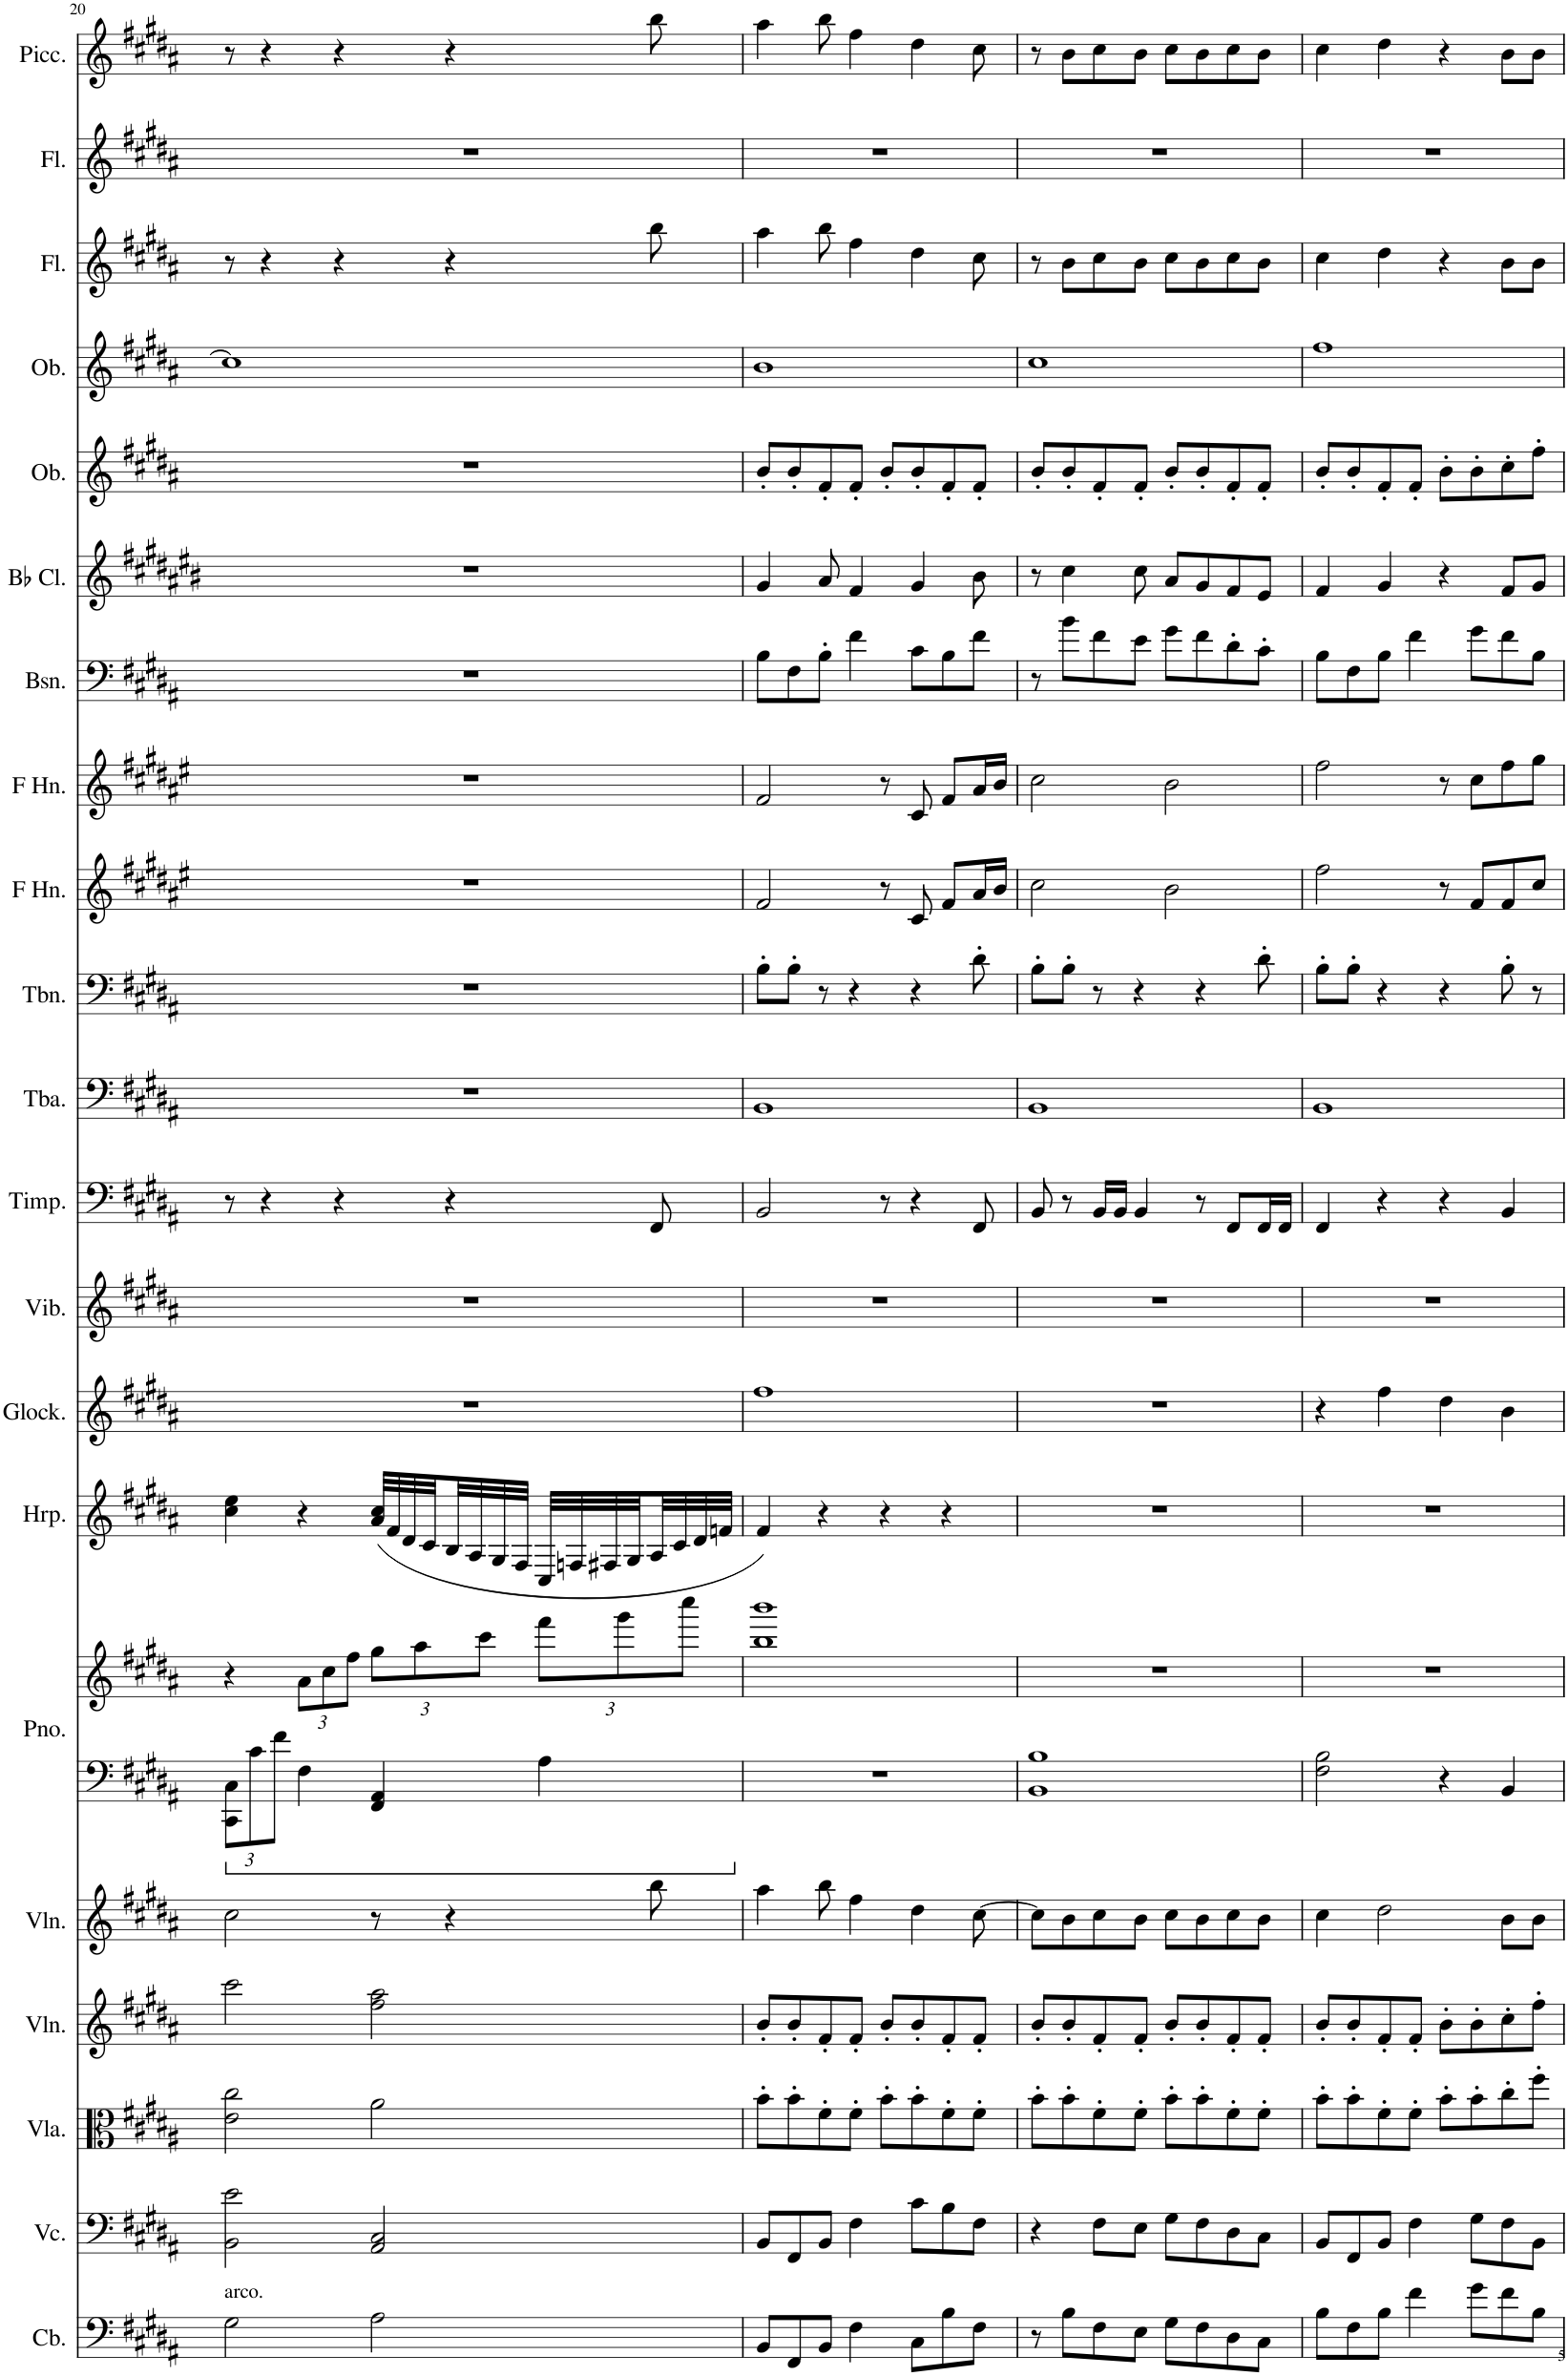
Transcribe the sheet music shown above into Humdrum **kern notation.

**kern	**kern	**kern	**kern	**kern	**kern	**kern	**kern	**kern	**kern	**kern	**kern	**kern	**kern	**kern	**kern	**kern	**kern	**kern	**kern	**kern	**kern
*part21	*part20	*part19	*part18	*part17	*part16	*part16	*part15	*part14	*part13	*part12	*part11	*part10	*part9	*part8	*part7	*part6	*part5	*part4	*part3	*part2	*part1
*staff22	*staff21	*staff20	*staff19	*staff18	*staff17	*staff16	*staff15	*staff14	*staff13	*staff12	*staff11	*staff10	*staff9	*staff8	*staff7	*staff6	*staff5	*staff4	*staff3	*staff2	*staff1
*I"Contrabass	*I"Violoncello	*I"Viola	*I"Violin	*I"Violin	*I"Piano	*	*I"Harp	*I"Glockenspiel	*I"Vibraphone	*I"Timpani	*I"Tuba	*I"Trombone	*I"Horn in F	*I"Horn in F	*I"Bassoon	*I"Bb Clarinet	*I"Oboe	*I"Oboe	*I"Flute	*I"Flute	*I"Piccolo
*I'Cb.	*I'Vc.	*I'Vla.	*I'Vln.	*I'Vln.	*I'Pno.	*	*I'Hrp.	*I'Glock.	*I'Vib.	*I'Timp.	*I'Tba.	*I'Tbn.	*	*	*I'Bsn.	*I'Bb Cl.	*I'Ob.	*I'Ob.	*I'Fl.	*I'Fl.	*I'Picc.
!!LO:PB:g=z
*clefF4	*clefF4	*clefC3	*clefG2	*clefG2	*clefF4	*clefG2	*clefG2	*clefG2	*clefG2	*clefF4	*clefF4	*clefF4	*clefG2	*clefG2	*clefF4	*clefG2	*clefG2	*clefG2	*clefG2	*clefG2	*clefG2
*Trd7c12	*	*	*	*	*	*	*	*Trd-14c-24	*	*	*	*	*Trd4c7	*Trd4c7	*	*Trd1c2	*	*	*	*	*Trd-7c-12
*k[f#c#g#d#a#]	*k[f#c#g#d#a#]	*k[f#c#g#d#a#]	*k[f#c#g#d#a#]	*k[f#c#g#d#a#]	*k[f#c#g#d#a#]	*k[f#c#g#d#a#]	*k[f#c#g#d#a#]	*k[f#c#g#d#a#]	*k[f#c#g#d#a#]	*k[f#c#g#d#a#]	*k[f#c#g#d#a#]	*k[f#c#g#d#a#]	*k[f#c#g#d#a#e#]	*k[f#c#g#d#a#e#]	*k[f#c#g#d#a#]	*k[f#c#g#d#a#e#b#]	*k[f#c#g#d#a#]	*k[f#c#g#d#a#]	*k[f#c#g#d#a#]	*k[f#c#g#d#a#]	*k[f#c#g#d#a#]
*M4/4	*M4/4	*M4/4	*M4/4	*M4/4	*M4/4	*M4/4	*M4/4	*M4/4	*M4/4	*M4/4	*M4/4	*M4/4	*M4/4	*M4/4	*M4/4	*M4/4	*M4/4	*M4/4	*M4/4	*M4/4	*M4/4
*	*	*	*	*	*Xbrackettup	*	*	*	*	*	*	*	*	*	*	*	*	*	*	*	*
=20	=20	=20	=20	=20	=20	=20	=20	=20	=20	=20	=20	=20	=20	=20	=20	=20	=20	=20	=20	=20	=20
!LO:TX:a:t=arco.	!	!	!	!	!	!	!	!	!	!	!	!	!	!	!	!	!	!	!	!	!
2G#\	2BB\ 2e\	2e\ 2cc#\	2ccc#\	2cc#\	12CC#\ 12C#\L	4r	4cc#\ 4ee\	1r	1r	8r	1r	1r	1r	1r	1r	1r	1r	1cc#]	8r	1r	8r
.	.	.	.	.	12c#\	.	.	.	.	.	.	.	.	.	.	.	.	.	.	.	.
.	.	.	.	.	.	.	.	.	.	4r	.	.	.	.	.	.	.	.	4r	.	4r
.	.	.	.	.	12f#\J	.	.	.	.	.	.	.	.	.	.	.	.	.	.	.	.
*	*	*	*	*	*	*Xbrackettup	*	*	*	*	*	*	*	*	*	*	*	*	*	*	*
.	.	.	.	.	4F#\	12a#\L	4r	.	.	.	.	.	.	.	.	.	.	.	.	.	.
.	.	.	.	.	.	12cc#\	.	.	.	.	.	.	.	.	.	.	.	.	.	.	.
.	.	.	.	.	.	.	.	.	.	4r	.	.	.	.	.	.	.	.	4r	.	4r
.	.	.	.	.	.	12ff#\J	.	.	.	.	.	.	.	.	.	.	.	.	.	.	.
2A#\	2AA#/ 2C#/	2a#\	2ff#\ 2aa#\	8r	4FF#/ 4AA#/	12gg#\L	(32a#/ 32cc#/LLL	.	.	.	.	.	.	.	.	.	.	.	.	.	.
.	.	.	.	.	.	.	32f#/	.	.	.	.	.	.	.	.	.	.	.	.	.	.
.	.	.	.	.	.	.	32d#/	.	.	.	.	.	.	.	.	.	.	.	.	.	.
.	.	.	.	.	.	12aa#\	.	.	.	.	.	.	.	.	.	.	.	.	.	.	.
.	.	.	.	.	.	.	32c#/	.	.	.	.	.	.	.	.	.	.	.	.	.	.
.	.	.	.	4r	.	.	32B/	.	.	4r	.	.	.	.	.	.	.	.	4r	.	4r
.	.	.	.	.	.	.	32A#/	.	.	.	.	.	.	.	.	.	.	.	.	.	.
.	.	.	.	.	.	12ccc#\J	.	.	.	.	.	.	.	.	.	.	.	.	.	.	.
.	.	.	.	.	.	.	32G#/	.	.	.	.	.	.	.	.	.	.	.	.	.	.
.	.	.	.	.	.	.	32F#/JJJ	.	.	.	.	.	.	.	.	.	.	.	.	.	.
.	.	.	.	.	4A#\	12fff#\L	32C#/LLL	.	.	.	.	.	.	.	.	.	.	.	.	.	.
.	.	.	.	.	.	.	32Fn/	.	.	.	.	.	.	.	.	.	.	.	.	.	.
.	.	.	.	.	.	.	32F#X/	.	.	.	.	.	.	.	.	.	.	.	.	.	.
.	.	.	.	.	.	12ggg#\	.	.	.	.	.	.	.	.	.	.	.	.	.	.	.
.	.	.	.	.	.	.	32G#/	.	.	.	.	.	.	.	.	.	.	.	.	.	.
.	.	.	.	8bb\	.	.	32A#/	.	.	8FF#/	.	.	.	.	.	.	.	.	8bb\	.	8bb\
.	.	.	.	.	.	.	32c#/	.	.	.	.	.	.	.	.	.	.	.	.	.	.
.	.	.	.	.	.	12cccc#\J	.	.	.	.	.	.	.	.	.	.	.	.	.	.	.
.	.	.	.	.	.	.	32d#/	.	.	.	.	.	.	.	.	.	.	.	.	.	.
.	.	.	.	.	.	.	32fn/JJJ	.	.	.	.	.	.	.	.	.	.	.	.	.	.
=21	=21	=21	=21	=21	=21	=21	=21	=21	=21	=21	=21	=21	=21	=21	=21	=21	=21	=21	=21	=21	=21
8BB/L	8BB/L	8b'\L	8b'/L	4aa#\	1r	1bb 1bbb	4f#/)	1ff#	1r	2BB/	1BB	8B'\L	2f#/	2f#/	8B\L	4g#/	8b'/L	1b	4aa#\	1r	4aa#\
8FF#/	8FF#/	8b'\	8b'/	.	.	.	.	.	.	.	.	8B'\J	.	.	8F#\	.	8b'/	.	.	.	.
8BB/J	8BB/J	8f#'\	8f#'/	8bb\	.	.	4r	.	.	.	.	8r	.	.	8B'\J	8a#/	8f#'/	.	8bb\	.	8bb\
4F#\	4F#\	8f#'\J	8f#'/J	4ff#\	.	.	.	.	.	.	.	4r	.	.	4f#\	4f#/	8f#'/J	.	4ff#\	.	4ff#\
.	.	8b'\L	8b'/L	.	.	.	4r	.	.	8r	.	.	8r	8r	.	.	8b'/L	.	.	.	.
8C#\L	8c#\L	8b'\	8b'/	4dd#\	.	.	.	.	.	4r	.	4r	8c#/	8c#/	8c#\L	4g#/	8b'/	.	4dd#\	.	4dd#\
8B\	8B\	8f#'\	8f#'/	.	.	.	4r	.	.	.	.	.	8f#/L	8f#/L	8B\	.	8f#'/	.	.	.	.
8F#\J	8F#\J	8f#'\J	8f#'/J	[8cc#\	.	.	.	.	.	8FF#/	.	8d#'\	16a#/L	16a#/L	8f#\J	8b#\	8f#'/J	.	8cc#\	.	8cc#\
.	.	.	.	.	.	.	.	.	.	.	.	.	16b/JJ	16b/JJ	.	.	.	.	.	.	.
=22	=22	=22	=22	=22	=22	=22	=22	=22	=22	=22	=22	=22	=22	=22	=22	=22	=22	=22	=22	=22	=22
8r	4r	8b'\L	8b'/L	8cc#\L]	1BB 1B	1r	1r	1r	1r	8BB/	1BB	8B'\L	2cc#\	2cc#\	8r	8r	8b'/L	1cc#	8r	1r	8r
8B\L	.	8b'\	8b'/	8b\	.	.	.	.	.	8r	.	8B'\J	.	.	8b\L	4cc#\	8b'/	.	8b\L	.	8b\L
8F#\	8F#\L	8f#'\	8f#'/	8cc#\	.	.	.	.	.	16BB/LL	.	8r	.	.	8f#\	.	8f#'/	.	8cc#\	.	8cc#\
.	.	.	.	.	.	.	.	.	.	16BB/JJ	.	.	.	.	.	.	.	.	.	.	.
8E\J	8E\J	8f#'\J	8f#'/J	8b\J	.	.	.	.	.	4BB/	.	4r	.	.	8e\J	8cc#\	8f#'/J	.	8b\J	.	8b\J
8G#\L	8G#\L	8b'\L	8b'/L	8cc#\L	.	.	.	.	.	.	.	.	2b\	2b\	8g#\L	8a#/L	8b'/L	.	8cc#\L	.	8cc#\L
8F#\	8F#\	8b'\	8b'/	8b\	.	.	.	.	.	8r	.	4r	.	.	8f#\	8g#/	8b'/	.	8b\	.	8b\
8D#\	8D#\	8f#'\	8f#'/	8cc#\	.	.	.	.	.	8FF#/L	.	.	.	.	8d#'\	8f#/	8f#'/	.	8cc#\	.	8cc#\
8C#\J	8C#\J	8f#'\J	8f#'/J	8b\J	.	.	.	.	.	16FF#/L	.	8d#'\	.	.	8c#'\J	8e#/J	8f#'/J	.	8b\J	.	8b\J
.	.	.	.	.	.	.	.	.	.	16FF#/JJ	.	.	.	.	.	.	.	.	.	.	.
=23	=23	=23	=23	=23	=23	=23	=23	=23	=23	=23	=23	=23	=23	=23	=23	=23	=23	=23	=23	=23	=23
8B\L	8BB/L	8b'\L	8b'/L	4cc#\	2F#\ 2B\	1r	1r	4r	1r	4FF#/	1BB	8B'\L	2ff#\	2ff#\	8B\L	4f#/	8b'/L	1ff#	4cc#\	1r	4cc#\
8F#\	8FF#/	8b'\	8b'/	.	.	.	.	.	.	.	.	8B'\J	.	.	8F#\	.	8b'/	.	.	.	.
8B\J	8BB/J	8f#'\	8f#'/	2dd#\	.	.	.	4ff#\	.	4r	.	4r	.	.	8B\J	4g#/	8f#'/	.	4dd#\	.	4dd#\
4f#\	4F#\	8f#'\J	8f#'/J	.	.	.	.	.	.	.	.	.	.	.	4f#\	.	8f#'/J	.	.	.	.
.	.	8b'\L	8b'\L	.	4r	.	.	4dd#\	.	4r	.	4r	8r	8r	.	4r	8b'\L	.	4r	.	4r
8g#\L	8G#\L	8b'\	8b'\	.	.	.	.	.	.	.	.	.	8f#/L	8cc#\L	8g#\L	.	8b'\	.	.	.	.
8f#\	8F#\	8cc#'\	8cc#'\	8b\L	4BB/	.	.	4b\	.	4BB/	.	8B'\	8f#/	8ff#\	8f#\	8f#/L	8cc#'\	.	8b\L	.	8b\L
8B\J	8BB\J	8ff#'\J	8ff#'\J	8b\J	.	.	.	.	.	.	.	8r	8cc#/J	8gg#\J	8B\J	8g#/J	8ff#'\J	.	8b\J	.	8b\J
=	=	=	=	=	=	=	=	=	=	=	=	=	=	=	=	=	=	=	=	=	=
*-	*-	*-	*-	*-	*-	*-	*-	*-	*-	*-	*-	*-	*-	*-	*-	*-	*-	*-	*-	*-	*-
